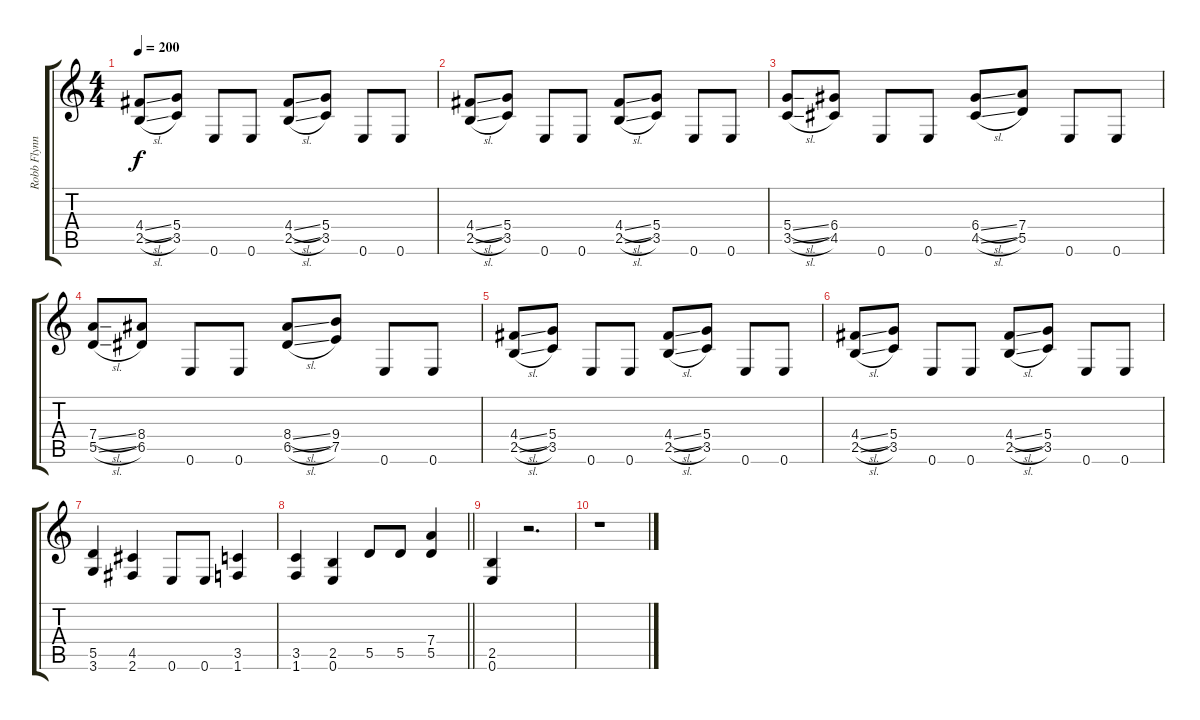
\track ("Robb Flynn" "Robb Flynn") {instrument distortionguitar}
\staff {score tabs}
\tuning (E4 B3 G3 D3 A2 E2) {hide}
\ts (4 4)
\tempo 200
\clef g2
\ks c
(4.4{sl} 2.5{sl}).8{dy f} (5.4 3.5).8 0.6.8 0.6.8 (4.4{sl} 2.5{sl}).8 (5.4 3.5).8 0.6.8 0.6.8 |
(4.4{sl} 2.5{sl}).8 (5.4 3.5).8 0.6.8 0.6.8 (4.4{sl} 2.5{sl}).8 (5.4 3.5).8 0.6.8 0.6.8 |
(5.4{sl} 3.5{sl}).8 (6.4 4.5).8 0.6.8 0.6.8 (6.4{sl} 4.5{sl}).8 (7.4 5.5).8 0.6.8 0.6.8 |
(7.4{sl} 5.5{sl}).8 (8.4 6.5).8 0.6.8 0.6.8 (8.4{sl} 6.5{sl}).8 (9.4 7.5).8 0.6.8 0.6.8 |
(4.4{sl} 2.5{sl}).8 (5.4 3.5).8 0.6.8 0.6.8 (4.4{sl} 2.5{sl}).8 (5.4 3.5).8 0.6.8 0.6.8 |
(4.4{sl} 2.5{sl}).8 (5.4 3.5).8 0.6.8 0.6.8 (4.4{sl} 2.5{sl}).8 (5.4 3.5).8 0.6.8 0.6.8 |
(5.5 3.6).4 (4.5 2.6).4 0.6.8 0.6.8 (3.5 1.6).4 |
\barLineRight lightlight
(3.5 1.6).4 (2.5 0.6).4 5.5.8 5.5.8 (7.4 5.5).4 |
(2.5 0.6).4 r.2{d} |
r.1
